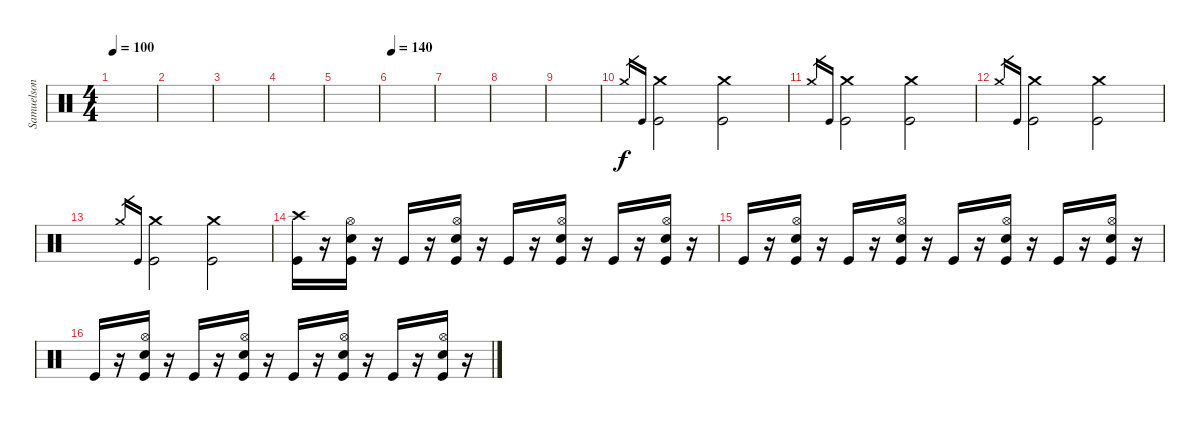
\track ("Samuelson" "Samuelson") {instrument percussion}
\staff {score}
\articulation defaults
\ts (4 4)
\tempo 100
\clef neutral
\ks c
|
|
|
|
|
\tempo 140
|
|
|
|
"Crash medium (hit)".16{gr} "Kick (hit)".16{gr} ("Crash medium (hit)" "Kick (hit)").2 ("Crash medium (hit)" "Kick (hit)").2 |
"Crash medium (hit)".16{gr} "Kick (hit)".16{gr} ("Crash medium (hit)" "Kick (hit)").2 ("Crash medium (hit)" "Kick (hit)").2 |
"Crash medium (hit)".16{gr} "Kick (hit)".16{gr} ("Crash medium (hit)" "Kick (hit)").2 ("Crash medium (hit)" "Kick (hit)").2 |
"Crash medium (hit)".16{gr} "Kick (hit)".16{gr} ("Crash medium (hit)" "Kick (hit)").2 ("Crash medium (hit)" "Kick (hit)").2 |
("Crash high (hit)" "Kick (hit)").16 r.16 ("Hi-Hat (open)" "Snare (hit) 2" "Kick (hit)").16 r.16 "Kick (hit)".16 r.16 ("Hi-Hat (open)" "Snare (hit) 2" "Kick (hit)").16 r.16 "Kick (hit)".16 r.16 ("Hi-Hat (open)" "Snare (hit) 2" "Kick (hit)").16 r.16 "Kick (hit)".16 r.16 ("Hi-Hat (open)" "Snare (hit) 2" "Kick (hit)").16 r.16 |
"Kick (hit)".16 r.16 ("Hi-Hat (open)" "Snare (hit) 2" "Kick (hit)").16 r.16 "Kick (hit)".16 r.16 ("Hi-Hat (open)" "Snare (hit) 2" "Kick (hit)").16 r.16 "Kick (hit)".16 r.16 ("Hi-Hat (open)" "Snare (hit) 2" "Kick (hit)").16 r.16 "Kick (hit)".16 r.16 ("Hi-Hat (open)" "Snare (hit) 2" "Kick (hit)").16 r.16 |
"Kick (hit)".16 r.16 ("Hi-Hat (open)" "Snare (hit) 2" "Kick (hit)").16 r.16 "Kick (hit)".16 r.16 ("Hi-Hat (open)" "Snare (hit) 2" "Kick (hit)").16 r.16 "Kick (hit)".16 r.16 ("Hi-Hat (open)" "Snare (hit) 2" "Kick (hit)").16 r.16 "Kick (hit)".16 r.16 ("Hi-Hat (open)" "Snare (hit) 2" "Kick (hit)").16 r.16
